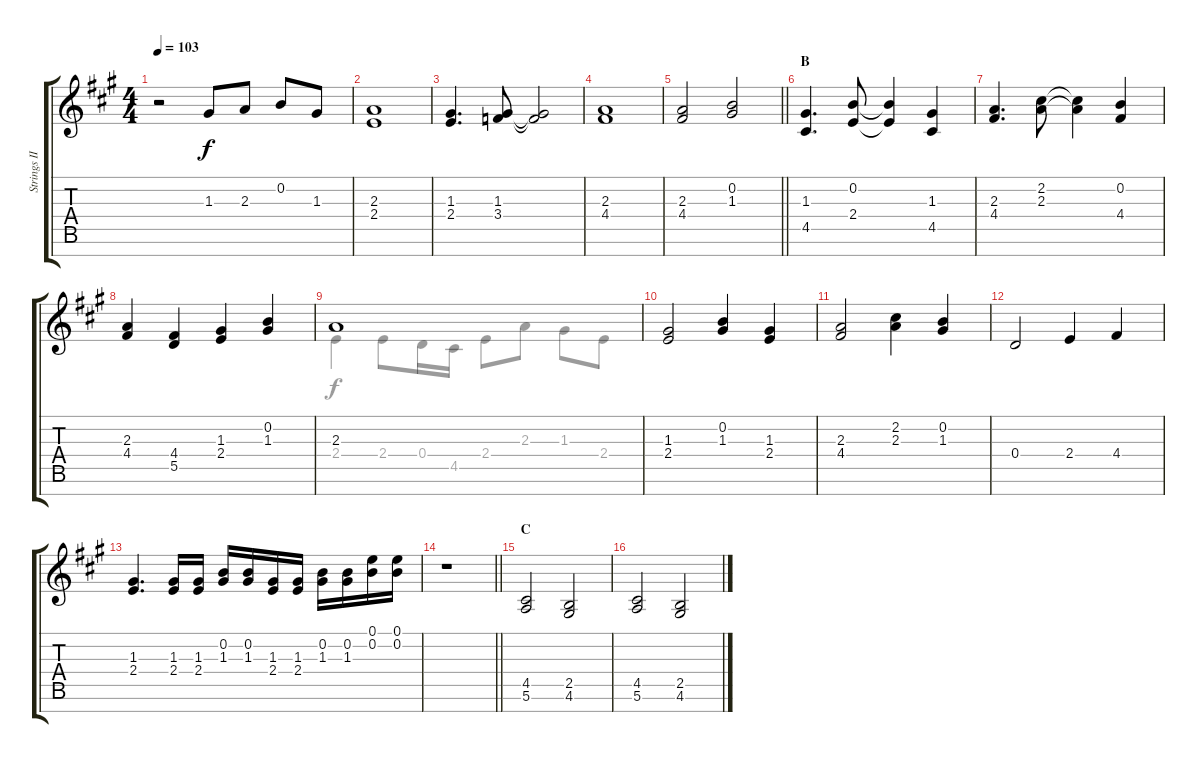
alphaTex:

\track ("Strings II" "Strings II") {instrument stringensemble1}
\staff {score tabs}
\tuning (E5 B4 G4 D4 A3 E3 B2) {hide}
\voice
\ts (4 4)
\tempo 103
\clef g2
\ks a
r.2{dy f} 1.3.8 2.3.8 0.2.8 1.3.8 |
(2.3 2.4).1 |
(1.3 2.4).4{d} (1.3 3.4).8 (1.3{t} 3.4{t}).2 |
(2.3 4.4).1 |
\barLineRight lightlight
(2.3 4.4).2 (0.2 1.3).2 |
\section ("" "B")
(1.3 4.5).4{d} (0.2 2.4).8 (0.2{t} 2.4{t}).4 (1.3 4.5).4 |
(2.3 4.4).4{d} (2.2 2.3).8 (2.2{t} 2.3{t}).4 (0.2 4.4).4 |
(2.3 4.4).4 (4.4 5.5).4 (1.3 2.4).4 (0.2 1.3).4 |
2.3.1 |
(1.3 2.4).2 (0.2 1.3).4 (1.3 2.4).4 |
(2.3 4.4).2 (2.2 2.3).4 (0.2 1.3).4 |
0.4.2 2.4.4 4.4.4 |
(1.3 2.4).4{d} (1.3 2.4).16 (1.3 2.4).16 (0.2 1.3).16 (0.2 1.3).16 (1.3 2.4).16 (1.3 2.4).16 (0.2 1.3).16 (0.2 1.3).16 (0.1 0.2).16 (0.1 0.2).16 |
\barLineRight lightlight
r.1 |
\section ("" "C")
(4.5 5.6).2 (2.5 4.6).2 |
(4.5 5.6).2 (2.5 4.6).2
\voice
\clef g2
\ottava regular
\simile none
\ks a
|
|
|
|
\barLineRight lightlight
|
|
|
|
2.4.4 2.4.8 0.4.16 4.5.16 2.4.8 2.3.8 1.3.8 2.4.8 |
|
|
|
|
\barLineRight lightlight
|
|
